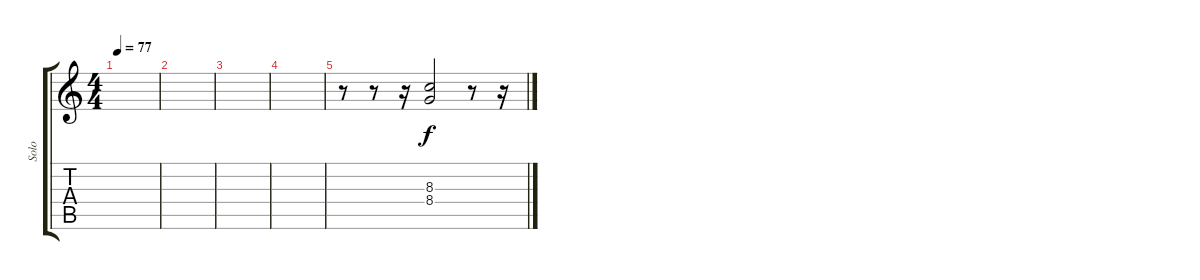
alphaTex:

\track ("Solo" "Solo") {instrument overdrivenguitar}
\staff {score tabs}
\tuning (Db4 Ab3 E3 B2 Gb2 B1) {hide}
\ts (4 4)
\tempo 77
\clef g2
\ks c
|
|
|
|
r.8 r.8 r.16 (8.3 8.4).2 r.8 r.16
